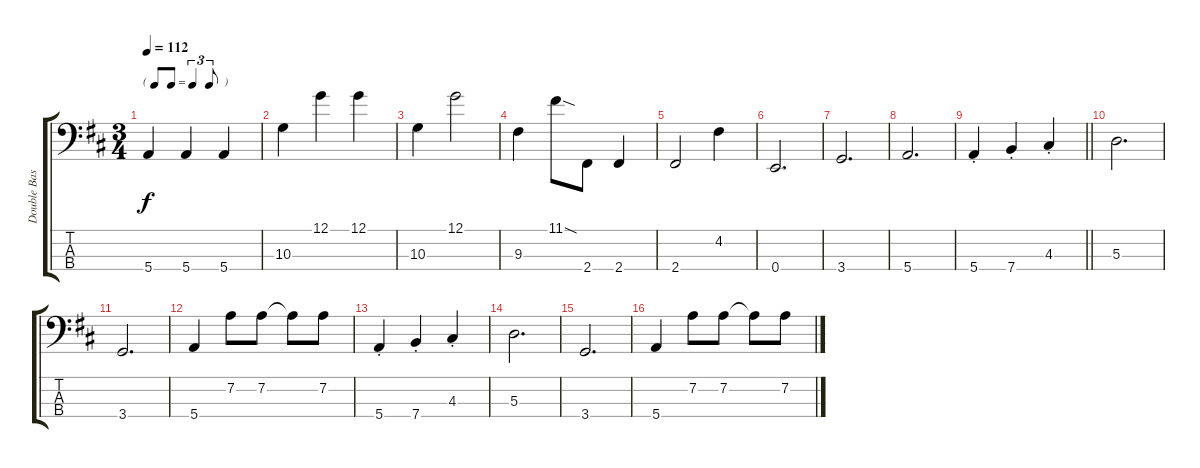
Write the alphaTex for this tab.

\track ("Double Bass" "Double Bas") {instrument electricbassfinger}
\staff {score tabs}
\tuning (G2 D2 A1 E1) {hide}
\ts (3 4)
\tf triplet8th
\tempo 112
\clef f4
\ks d
5.4.4{dy f} 5.4.4 5.4.4 |
10.3.4 12.1.4 12.1.4 |
10.3.4 12.1.2 |
9.3.4 11.1{sod}.8 2.4.8 2.4.4 |
2.4.2 4.2.4 |
0.4.2{d} |
3.4.2{d} |
5.4.2{d} |
\barLineRight lightlight
5.4{st}.4 7.4{st}.4 4.3{st}.4 |
5.3.2{d} |
3.4.2{d} |
5.4.4 7.2.8 7.2.8 7.2{t}.8 7.2.8 |
5.4{st}.4 7.4{st}.4 4.3{st}.4 |
5.3.2{d} |
3.4.2{d} |
5.4.4 7.2.8 7.2.8 7.2{t}.8 7.2.8
